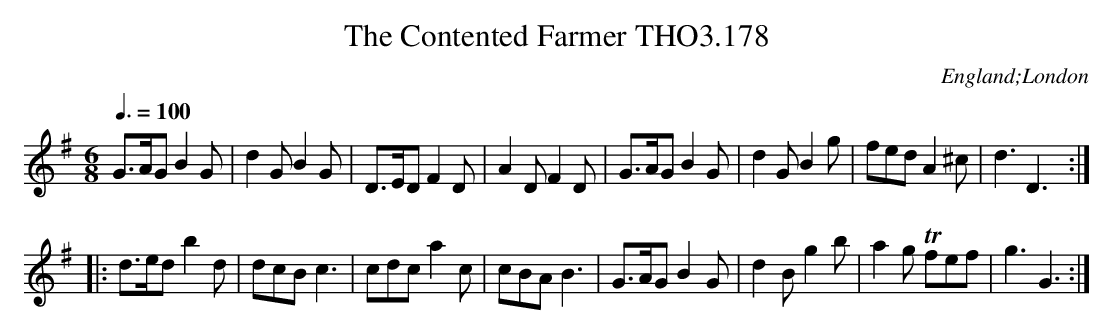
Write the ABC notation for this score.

X:1
T:Contented Farmer THO3.178, The
O:England;London
M:6/8
L:1/8
Q:3/8=100
K:G
G>AG B2 G|d2 G B2 G|D>ED F2 D|A2 D F2 D|G>AG B2 G|d2 G B2 g|fed A2 ^c|d3D3:|
|:d>ed b2 d|dcB c3|cdc a2 c|cBA B3|G>AG B2 G|d2 B g2 b|a2 g Tfef|g3G3:|
